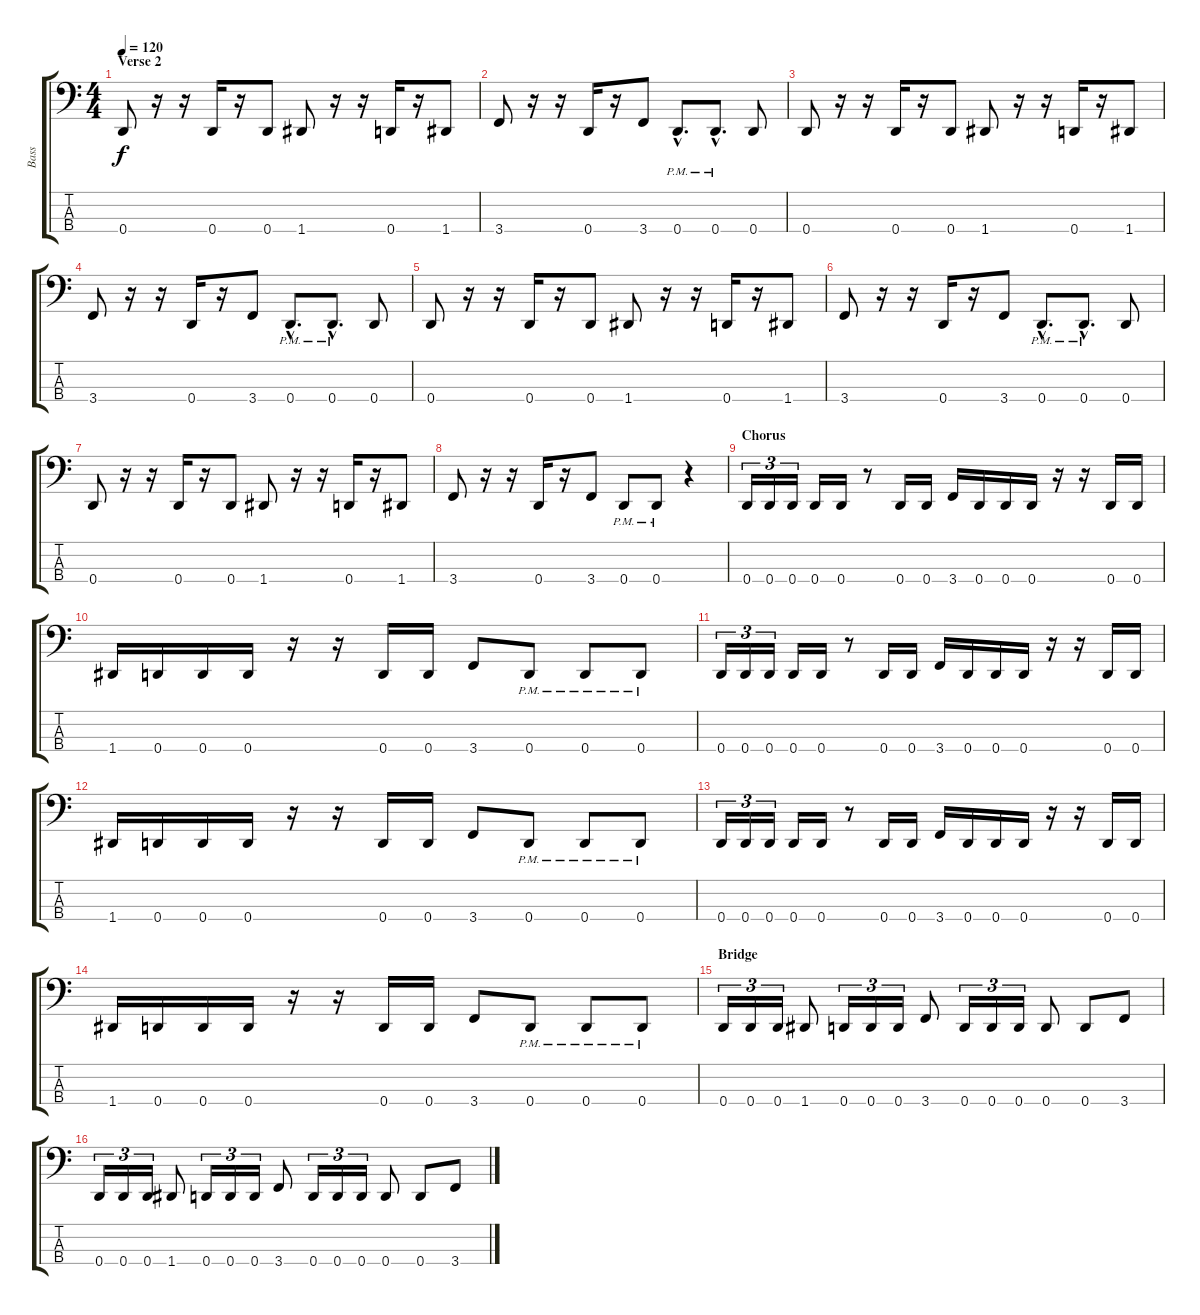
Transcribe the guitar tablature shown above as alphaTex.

\track ("Bass" "Bass") {instrument electricbasspick}
\staff {score tabs}
\tuning (G2 D2 A1 D1) {hide}
\ts (4 4)
\section ("" "Verse 2")
\tempo 120
\clef f4
\ks c
0.4.8{dy f} r.16 r.16 0.4.16 r.16 0.4.8 1.4.8 r.16 r.16 0.4.16 r.16 1.4.8 |
3.4.8 r.16 r.16 0.4.16 r.16 3.4.8 0.4{hac pm}.8{d} 0.4{hac pm}.8{d} 0.4.8 |
0.4.8 r.16 r.16 0.4.16 r.16 0.4.8 1.4.8 r.16 r.16 0.4.16 r.16 1.4.8 |
3.4.8 r.16 r.16 0.4.16 r.16 3.4.8 0.4{hac pm}.8{d} 0.4{hac pm}.8{d} 0.4.8 |
0.4.8 r.16 r.16 0.4.16 r.16 0.4.8 1.4.8 r.16 r.16 0.4.16 r.16 1.4.8 |
3.4.8 r.16 r.16 0.4.16 r.16 3.4.8 0.4{hac pm}.8{d} 0.4{hac pm}.8{d} 0.4.8 |
0.4.8 r.16 r.16 0.4.16 r.16 0.4.8 1.4.8 r.16 r.16 0.4.16 r.16 1.4.8 |
3.4.8 r.16 r.16 0.4.16 r.16 3.4.8 0.4{pm}.8 0.4{pm}.8 r.4 |
\section ("" "Chorus")
0.4.16{tu (3 2)} 0.4.16{tu (3 2)} 0.4.16{tu (3 2)} 0.4.16 0.4.16 r.8 0.4.16 0.4.16 3.4.16 0.4.16 0.4.16 0.4.16 r.16 r.16 0.4.16 0.4.16 |
1.4.16 0.4.16 0.4.16 0.4.16 r.16 r.16 0.4.16 0.4.16 3.4.8 0.4{pm}.8 0.4{pm}.8 0.4{pm}.8 |
0.4.16{tu (3 2)} 0.4.16{tu (3 2)} 0.4.16{tu (3 2)} 0.4.16 0.4.16 r.8 0.4.16 0.4.16 3.4.16 0.4.16 0.4.16 0.4.16 r.16 r.16 0.4.16 0.4.16 |
1.4.16 0.4.16 0.4.16 0.4.16 r.16 r.16 0.4.16 0.4.16 3.4.8 0.4{pm}.8 0.4{pm}.8 0.4{pm}.8 |
0.4.16{tu (3 2)} 0.4.16{tu (3 2)} 0.4.16{tu (3 2)} 0.4.16 0.4.16 r.8 0.4.16 0.4.16 3.4.16 0.4.16 0.4.16 0.4.16 r.16 r.16 0.4.16 0.4.16 |
1.4.16 0.4.16 0.4.16 0.4.16 r.16 r.16 0.4.16 0.4.16 3.4.8 0.4{pm}.8 0.4{pm}.8 0.4{pm}.8 |
\section ("" "Bridge")
0.4.16{tu (3 2)} 0.4.16{tu (3 2)} 0.4.16{tu (3 2)} 1.4.8 0.4.16{tu (3 2)} 0.4.16{tu (3 2)} 0.4.16{tu (3 2)} 3.4.8 0.4.16{tu (3 2)} 0.4.16{tu (3 2)} 0.4.16{tu (3 2)} 0.4.8 0.4.8 3.4.8 |
0.4.16{tu (3 2)} 0.4.16{tu (3 2)} 0.4.16{tu (3 2)} 1.4.8 0.4.16{tu (3 2)} 0.4.16{tu (3 2)} 0.4.16{tu (3 2)} 3.4.8 0.4.16{tu (3 2)} 0.4.16{tu (3 2)} 0.4.16{tu (3 2)} 0.4.8 0.4.8 3.4.8
